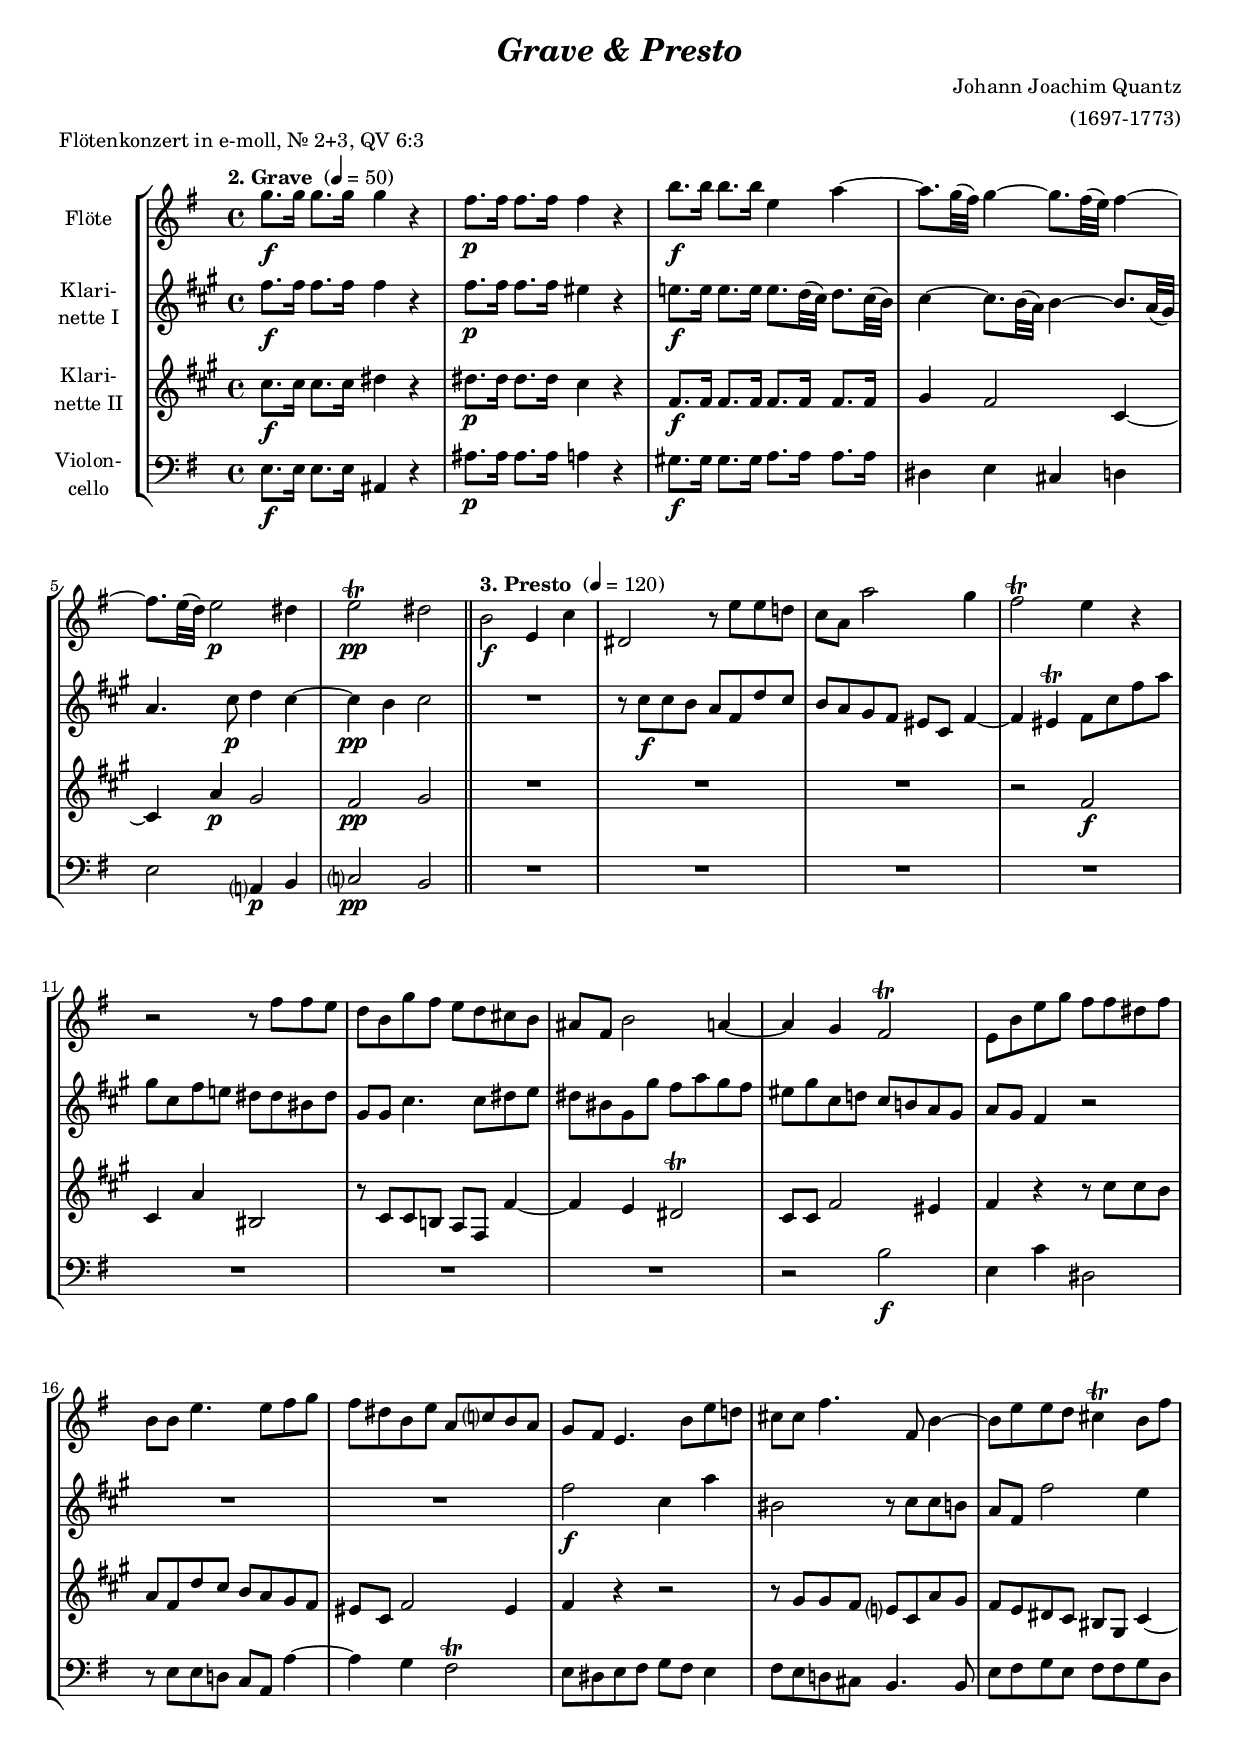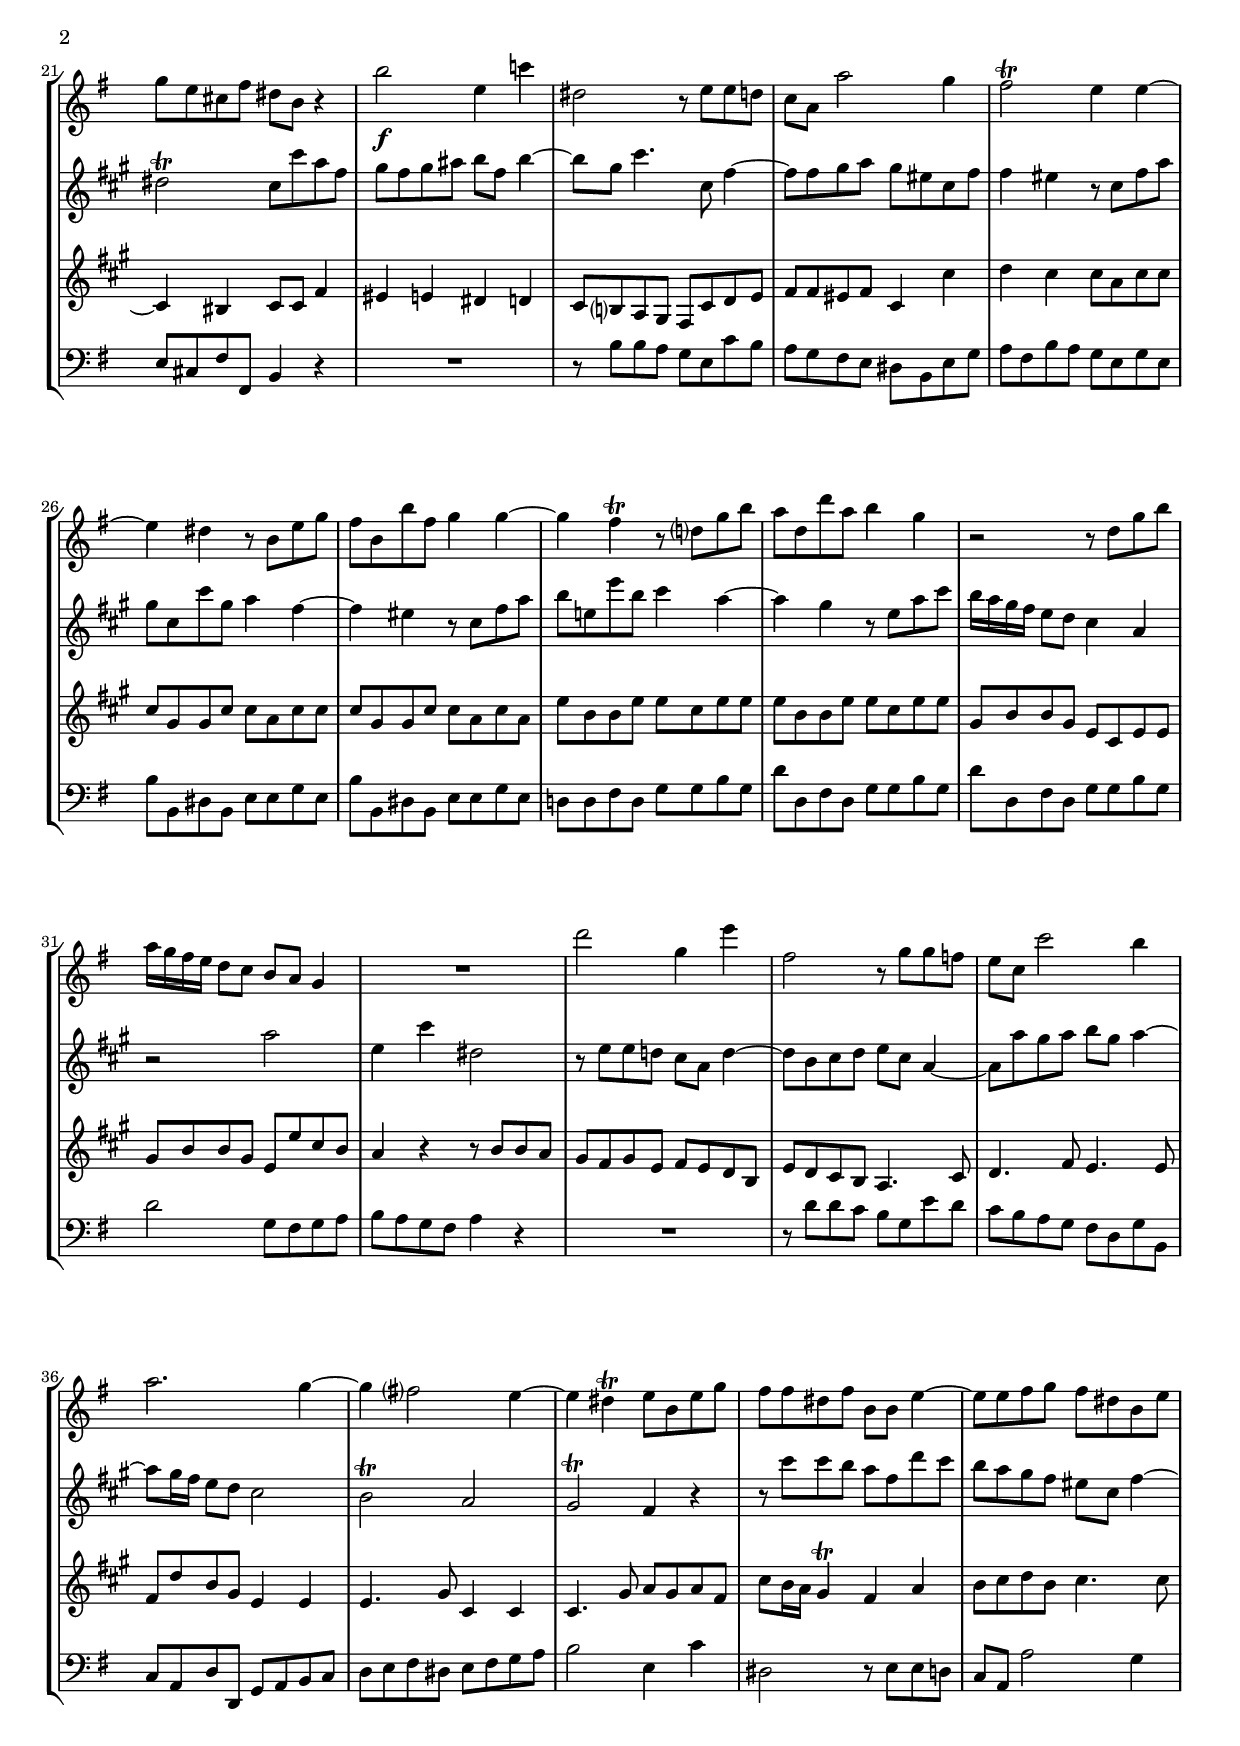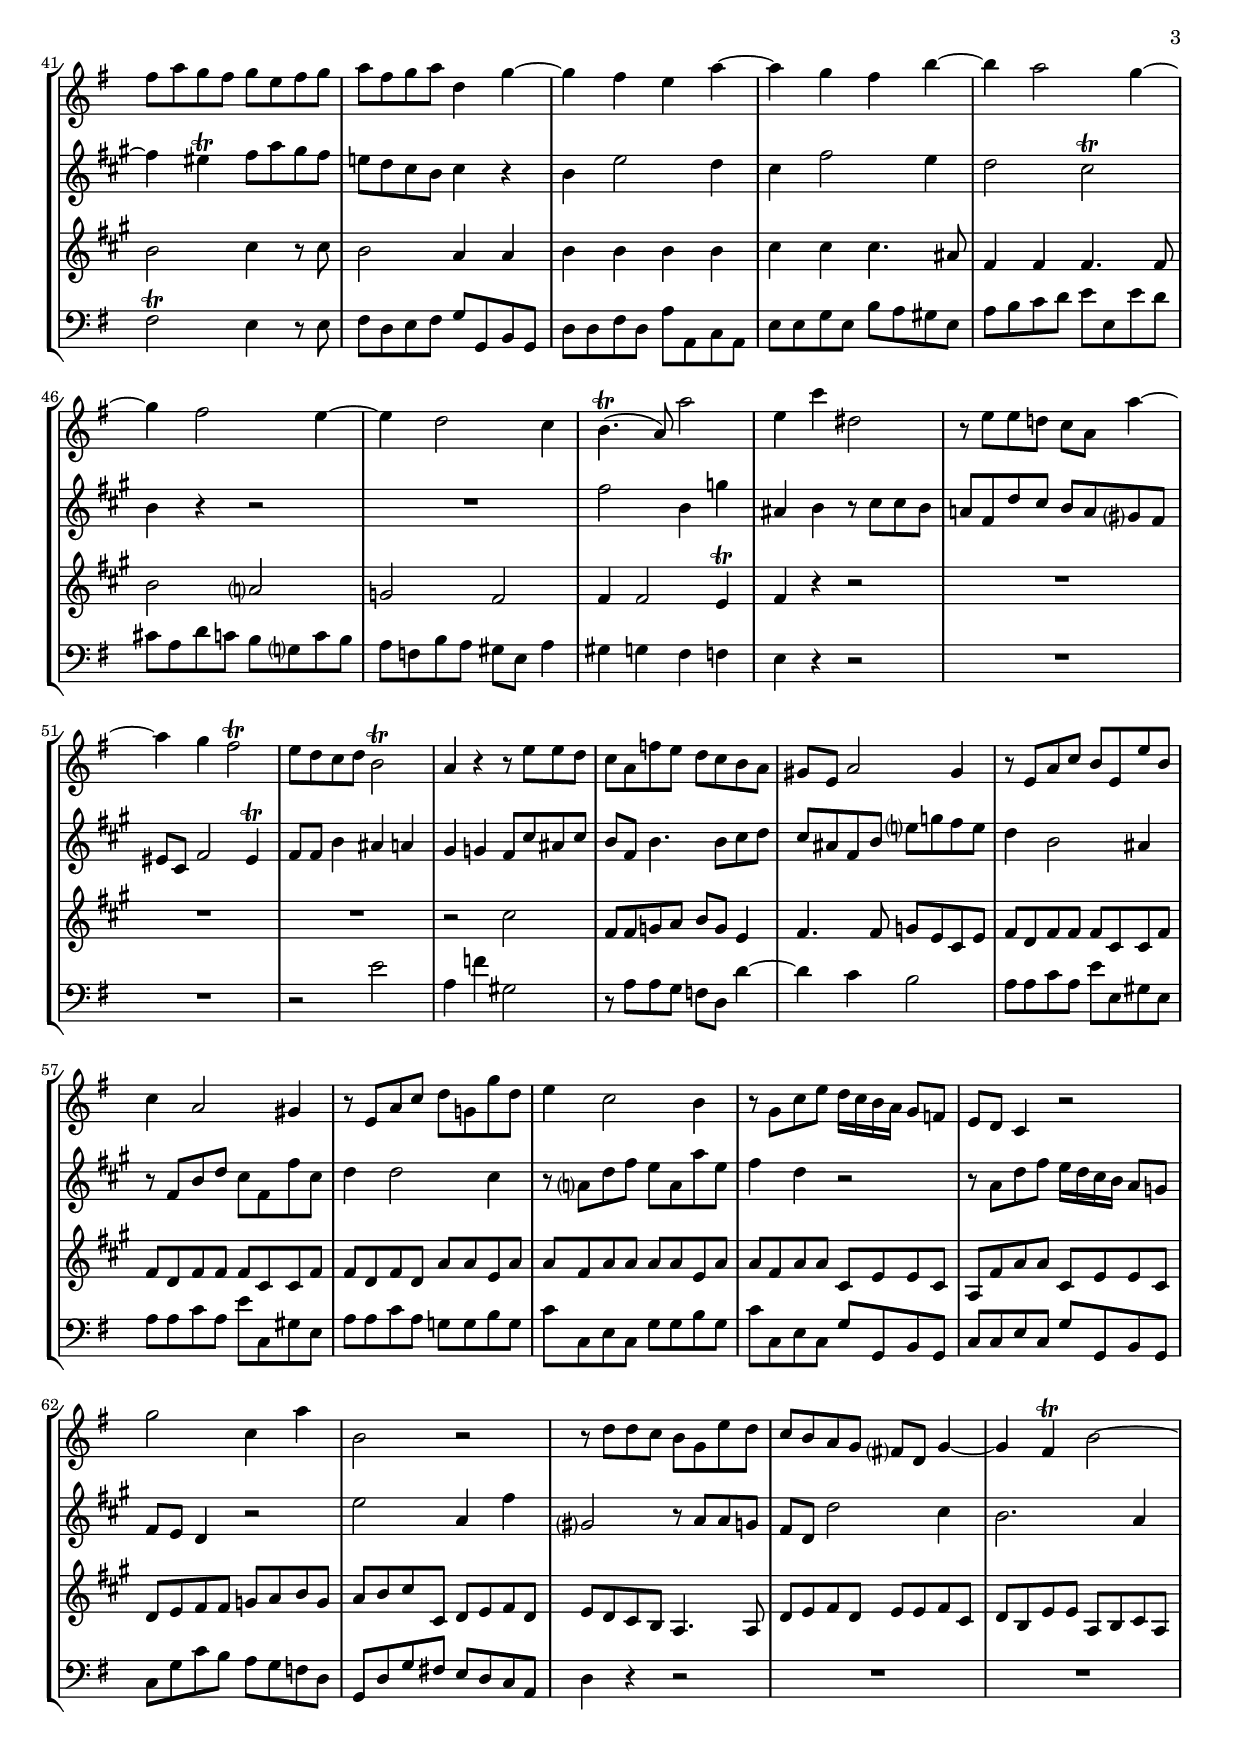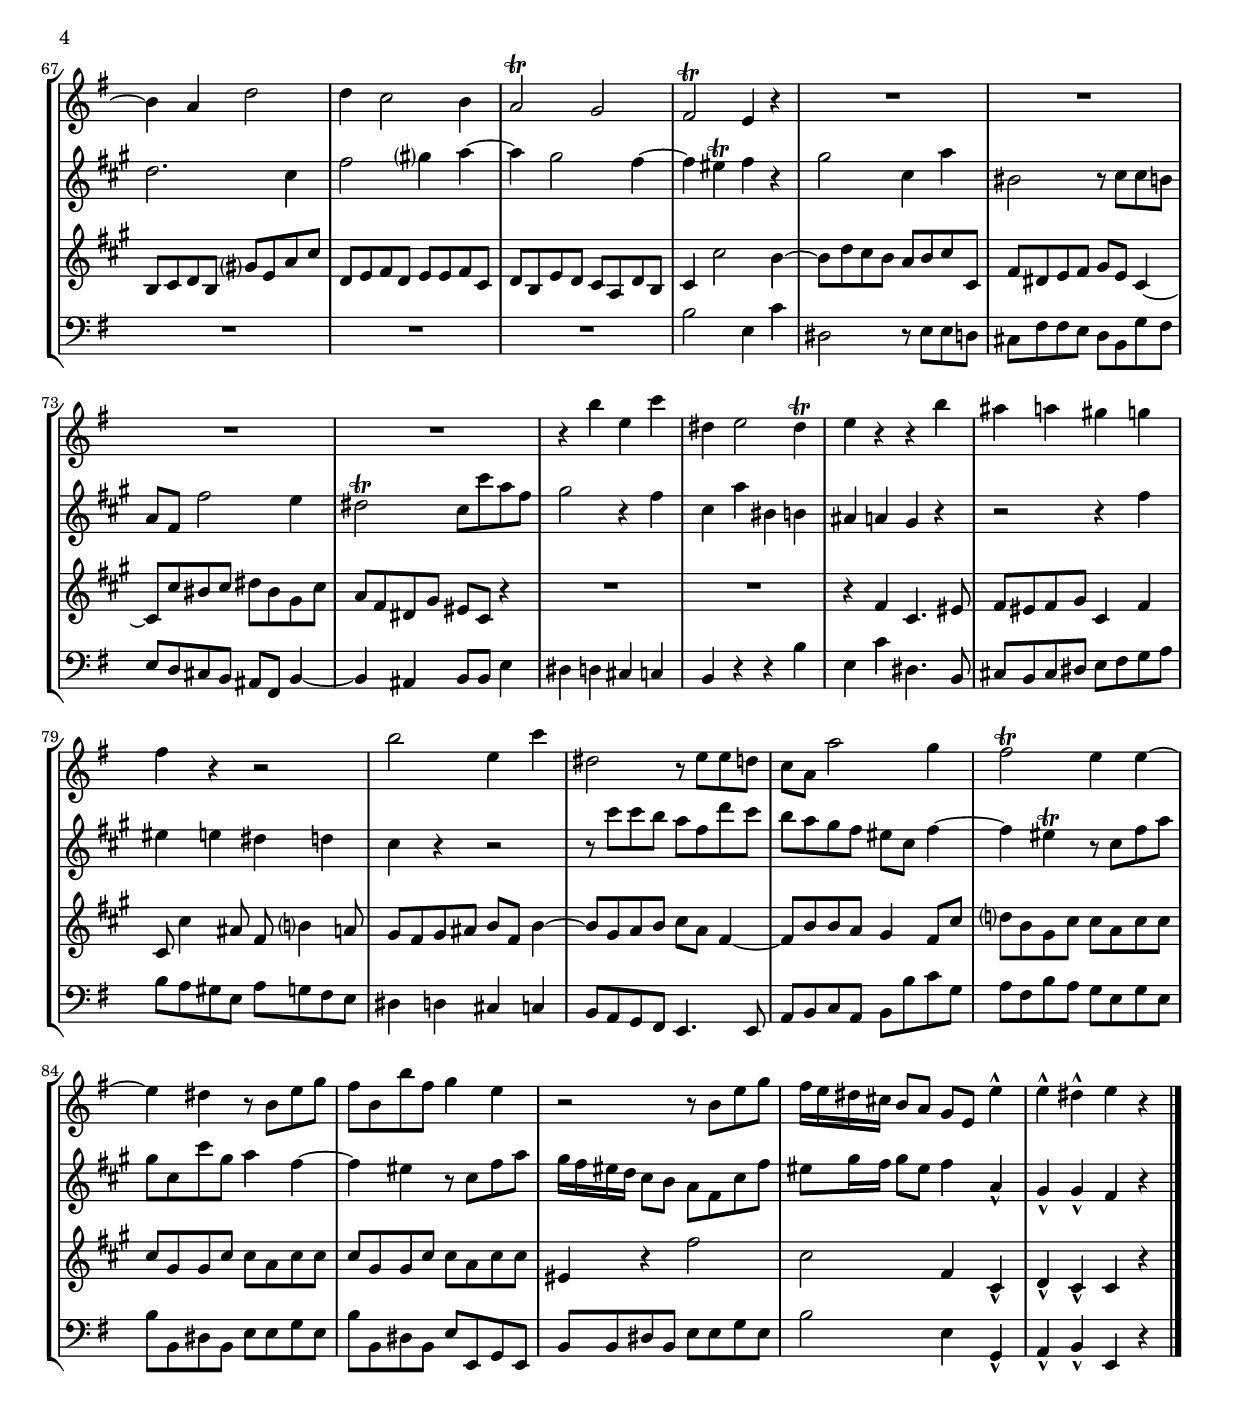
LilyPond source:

\version "2.18.2"
\include "deutsch.ly"
  
#(set-global-staff-size 17.625)

\header {
  title     = \markup \bold \italic "Grave & Presto"
  composer  = "Johann Joachim Quantz"
  arranger  = "(1697-1773)"
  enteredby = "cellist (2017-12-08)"
  piece     = "Flötenkonzert in e-moll, Nr. 2+3, QV 6:3"
}

voiceconsts = {
  \key e \minor
  \clef "treble"
%  \numericTimeSignature
  \compressFullBarRests
  % Set default beaming for all staves
% \set Timing.beamExceptions = #'()
% \set Timing.baseMoment     = #(ly:make-moment 1 4)
% \set Timing.beatStructure  = #'(1 1 1)
}

micl = "clarinet"
mifl = "flute"
miob = "oboe"
mifh = "french horn"
mist = "string ensemble 1"
miba = "cello"

introa = {           \tempo "2. Grave "  4=50  \time 4/4 }
introb = { \bar "||" \tempo "3. Presto " 4=120 }

va = \relative c''' {
  \voiceconsts

  \introa
  g8.\f g16 g8. g16 g4 r
  fis8.\p fis16 fis8. fis16 fis4 r
  h8.\f h16 h8. h16 e,4 a~
  a8. g32( fis) g4~ g8. fis32( e) fis4~
  fis8. e32( d) e2\p dis4
  e2\trill\pp dis

  \introb
  h\f e,4 c'
  dis,2 r8 e' e d!
  c a a'2 g4
  fis2\trill e4 r
  r2 r8 fis fis e
  d h g' fis e d cis h

  ais fis h2 a4~
  a g fis2\trill
  e8 h' e g fis fis dis fis
  h, h e4. e8 fis g
  fis dis h e a, c? h a
  g fis e4. h'8 e d!

  cis cis fis4. fis,8 h4~
  h8 e e d cis4\trill h8 fis'
  g e cis fis dis h r4
  h'2\f e,4 c'!
  dis,2 r8 e e d
  c a a'2 g4

  fis2\trill e4 e~
  e dis r8 h e g
  fis h, h' fis g4 g~
  g fis\trill r8 d? g h
  a d, d' a h4 g
  r2 r8 d g h

  a16 g fis e d8 c h a g4
  R1
  d''2 g,4 e'
  fis,2 r8 g g f
  e c c'2 h4
  a2. g4~

  g fis?2 e4~
  e dis\trill e8 h e g
  fis fis dis fis h, h e4~
  e8 e fis g fis dis h e
  fis a g fis g e fis g
  a fis g a d,4 g~

  g fis e a~
  a g fis h~
  h a2 g4~
  g fis2 e4~
  e d2 c4
  h4.(\trill a8) a'2

  e4 c' dis,2
  r8 e e d! c a a'4~
  a g fis2\trill
  e8 d c d h2\trill
  a4 r r8 e' e d
  c a f' e d c h a

  gis e a2 gis4
  r8 e a c h e, e' h
  c4 a2 gis4
  r8 e a c d g,! g' d
  e4 c2 h4
  r8 g c e d16 c h a g8 f

  e d c4 r2
  g''2 c,4 a'
  h,2 r
  r8 d d c h g e' d
  c h a g fis? d g4~
  g fis\trill h2~

  h4 a d2
  d4 c2 h4
  a2\trill g
  fis\trill e4 r
  R1*4

  r4 h'' e, c'
  dis, e2 dis4\trill
  e r r h'
  ais a gis g

  fis r r2
  h e,4 c'
  dis,2 r8 e e d
  c a a'2 g4
  fis2\trill e4 e~

  e dis r8 h e g
  fis h, h' fis g4 e
  r2 r8 h e g
  fis16 e dis cis h8 a g e e'4-^
  e-^ dis-^ e r \bar "|."
}

vb = \relative c'' {
  \voiceconsts

  \introa
  e8.\f e16 e8. e16 e4 r
  e8.\p e16 e8. e16 dis4 r
  d!8.\f d16 d8. d16 d8. c32( h) c8. h32( a)
  h4~ h8. a32( g) a4~ a8. g32( fis)
  g4. h8\p c4 h~
  h\pp a h2

  \introb
  R1
  r8 h\f h a g e c' h
  a g fis e dis h e4~
  e dis\trill e8 h' e g
  fis h, e d! cis cis ais cis
  fis, fis h4. h8 cis d

  cis ais fis fis' e g fis e
  dis fis h, c! h a! g fis
  g fis e4 r2
  R1*2
  e'2\f h4 g'

  ais,2 r8 h h a
  g e e'2 d4
  cis2\trill h8 h' g e
  fis e fis gis a e a4~
  a8 fis h4. h,8 e4~
  e8 e fis g fis dis h e

  e4 dis r8 h e g
  fis h, h' fis g4 e~
  e dis r8 h e g
  a d,! d' a h4 g~
  g fis r8 d g h
  a16 g fis e d8 c h4 g

  r2 g'
  d4 h' cis,2
  r8 d d c! h g c4~
  c8 a h c d h g4~
  g8 g' fis g a fis g4~
  g8 fis16 e d8 c h2

  a\trill g
  fis\trill e4 r
  r8 h'' h a g e c' h
  a g fis e dis h e4~
  e dis\trill e8 g fis e
  d! c h a h4 r

  a d2 c4
  h e2 d4
  c2 h\trill
  a4 r r2
  R1
  e'2 a,4 f'

  gis, a r8 h h a
  g! e c' h a g fis? e
  dis h e2 dis4\trill
  e8 e a4 gis g
  fis f e8 h' gis h
  a e a4. a8 h c

  h gis e a d? f e d
  c4 a2 gis4
  r8 e a c h e, e' h
  c4 c2 h4
  r8 g? c e d g, g' d
  e4 c r2

  r8 g c e d16 c h a g8 f
  e d c4 r2
  d'2 g,4 e'
  fis,?2 r8 g g f
  e c c'2 h4
  a2. g4

  c2. h4
  e2 fis?4 g~
  g fis2 e4~
  e dis\trill e r
  fis2 h,4 g'
  ais,2 r8 h h a

  g e e'2 d4
  cis2\trill h8 h' g e
  fis2 r4 e
  h g' ais, a
  gis g fis r
  r2 r4 e'

  dis d cis c
  h r r2
  r8 h' h a g e c' h
  a g fis e dis h e4~
  e dis\trill r8 h e g

  fis h, h' fis g4 e~
  e dis r8 h e g
  fis16 e dis c h8 a g e h' e
  dis fis16 e fis8 dis e4 g,-^
  fis-^ fis-^ e r \bar "|."
}

vc = \relative c'' {
  \voiceconsts

  \introa
  h8.\f h16 h8. h16 cis4 r
  cis8.\p cis16 cis8. cis16 h4 r
  e,8.\f e16 e8. e16 e8. e16 e8. e16
  fis4 e2 h4~
  h g'\p fis2
  e\pp fis

  \introb
  R1*3
  r2 e\f
  h4 g' ais,2
  r8 h h a! g e e'4~
  e d cis2\trill

  h8 h e2 dis4
  e r r8 h' h a
  g e c' h a g fis e
  dis h e2 dis4
  e r r2

  r8 fis fis e d? h g' fis
  e d cis h ais fis h4~
  h ais h8 h e4
  dis d cis c
  h8 a? g fis e h' c d
  e e dis e h4 h'

  c h h8 g h h
  h fis fis h h g h h
  h fis fis h h g h g
  d' a a d d h d d
  d a a d d h d d
  fis, a a fis d h d d

  fis a a fis d d' h a
  g4 r r8 a a g
  fis e fis d e d c a
  d c h a g4. h8
  c4. e8 d4. d8
  e c' a fis d4 d

  d4. fis8 h,4 h
  h4. fis'8 g fis g e
  h' a16 g fis4\trill e g
  a8 h c a h4. h8
  a2 h4 r8 h
  a2 g4 g

  a a a a
  h h h4. gis8
  e4 e e4. e8
  a2 g?
  f e
  e4 e2 d4\trill

  e r r2
  R1*3
  r2 h'
  e,8 e f g a f d4
  e4. e8 f d h d
  e c e e e h h e

  e c e e e h h e
  e c e c g' g d g
  g e g g g g d g
  g e g g h, d d h
  g e' g g h, d d h

  c d e e f g a f
  g a h h, c d e c
  d c h a g4. g8
  c d e c d d e h
  c a d d g, a h g

  a h c a fis'? d g h
  c, d e c d d e h
  c a d c h g c a
  h4 h'2 a4~
  a8 c h a g a h h,
  e cis d e fis d h4~

  h8 h' ais h cis ais fis h
  g e cis fis dis h r4
  R1*2
  r4 e h4. dis8
  e dis e fis h,4 e

  h8 h'4 gis8 e a?4 g8
  fis e fis gis a e a4~
  a8 fis g a h g e4~
  e8 a a g fis4 e8 h'
  c? a fis h h g h h

  h fis fis h h g h h
  h fis fis h h g h h
  dis,4 r e'2
  h e,4 h-^
  c-^ h-^ h r \bar "|."
}

vd = \relative c {
  \voiceconsts
  \clef "bass"
  
  \introa
  e8.\f e16 e8. e16 ais,4 r
  ais'8.\p ais16 ais8. ais16 a4 r
  gis8.\f gis16 gis8. gis16 a8. a16 a8. a16
  dis,4 e cis d
  e2 a,?4\p h
  c?2\pp h

  \introb
  R1*7
  r2 h'\f
  e,4 c' dis,2
  r8 e e d! c a a'4~
  a g fis2\trill
  e8 dis e fis g fis e4

  fis8 e d! cis h4. h8
  e fis g e fis fis g d
  e cis fis fis, h4 r
  R1
  r8 h' h a g e c' h
  a g fis e dis h e g

  a fis h a g e g e
  h' h, dis h e e g e
  h' h, dis h e e g e
  d! d fis d g g h g
  d' d, fis d g g h g
  d' d, fis d g g h g

  d'2 g,8 fis g a
  h a g fis a4 r
  R1
  r8 d d c h g e' d
  c h a g fis d g h,
  c a d d, g a h c

  d e fis dis e fis g a
  h2 e,4 c'
  dis,2 r8 e e d
  c a a'2 g4
  fis2\trill e4 r8 e
  fis d e fis g g, h g

  d' d fis d a' a, c a
  e' e g e h' a gis e
  a h c d e e, e' d
  cis a d c h g? c h
  a f h a gis e a4
  gis g fis f

  e r r2
  R1*2
  r2 e'
  a,4 f' gis,2
  r8 a a g f d d'4~
  d c h2

  a8 a c a e' e, gis e
  a a c a e' c, gis' e
  a a c a g! g h g
  c c, e c g' g h g
  c c, e c g' g, h g

  c c e c g' g, h g
  c g' c h a g f d
  g, d' g fis! e d c a
  d4 r r2
  R1*5

  h'2 e,4 c'
  dis,2 r8 e e d
  cis fis fis e d h g' fis
  e d cis h ais fis h4~
  h ais h8 h e4

  dis d cis c
  h r r h'
  e, c' dis,4. h8
  cis h cis dis e fis g a
  h a gis e a g fis e

  dis4 d cis c
  h8 a g fis e4. e8
  a h c a h h' c g
  a fis h a g e g e

  h' h, dis h e e g e
  h' h, dis h e e, g e
  h' h dis h e e g e
  h'2 e,4 g,-^
  a-^ h-^ e, r \bar "|."
}


music = \new StaffGroup <<
      \new Staff {
	\set Staff.midiInstrument = \mifl
	\set Staff.instrumentName = \markup \center-column { "Flöte" }
	\transpose e e { \va }
      }

      \new Staff {
	\set Staff.midiInstrument = \micl
	\set Staff.instrumentName = \markup \center-column { "Klari-" "nette I" }
	\transpose e fis { \vb }
      }

      \new Staff {
	\set Staff.midiInstrument = \micl
	\set Staff.instrumentName = \markup \center-column { "Klari-" "nette II" }
	\transpose e fis { \vc }
      }

      \new Staff {
	\set Staff.midiInstrument = \miba
	\set Staff.instrumentName = \markup \center-column { "Violon-" "cello" }
	\transpose e e { \vd }
      }
>>

\book {
  \score {
    \music
    \layout {}
  }

  \score {
    \unfoldRepeats \music

    \midi {
      \context {
        \Score
      }
    }
  }
}
